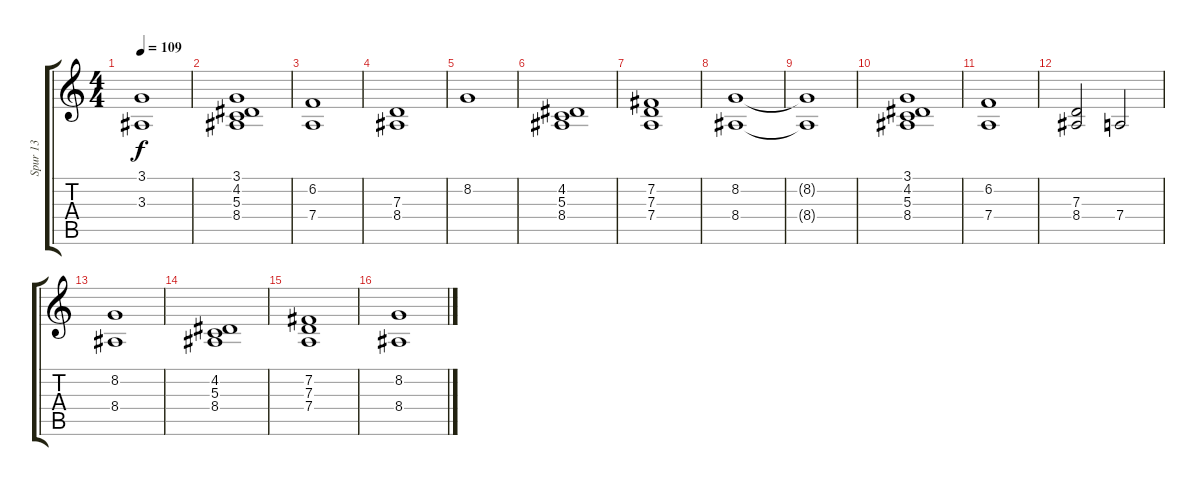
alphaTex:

\track ("Spur 13" "Spur 13") {instrument voiceoohs}
\staff {score tabs}
\tuning (E4 B3 G3 D3 A2 E2) {hide}
\ts (4 4)
\tempo 109
\clef g2
\ks c
(3.1 3.3).1{dy f} |
(3.1 4.2 5.3 8.4).1 |
(6.2 7.4).1 |
(7.3 8.4).1 |
8.2.1 |
(4.2 5.3 8.4).1 |
(7.2 7.3 7.4).1 |
(8.2 8.4).1 |
(8.2{t} 8.4{t}).1 |
(3.1 4.2 5.3 8.4).1 |
(6.2 7.4).1 |
(7.3 8.4).2 7.4.2 |
(8.2 8.4).1 |
(4.2 5.3 8.4).1 |
(7.2 7.3 7.4).1 |
(8.2 8.4).1
